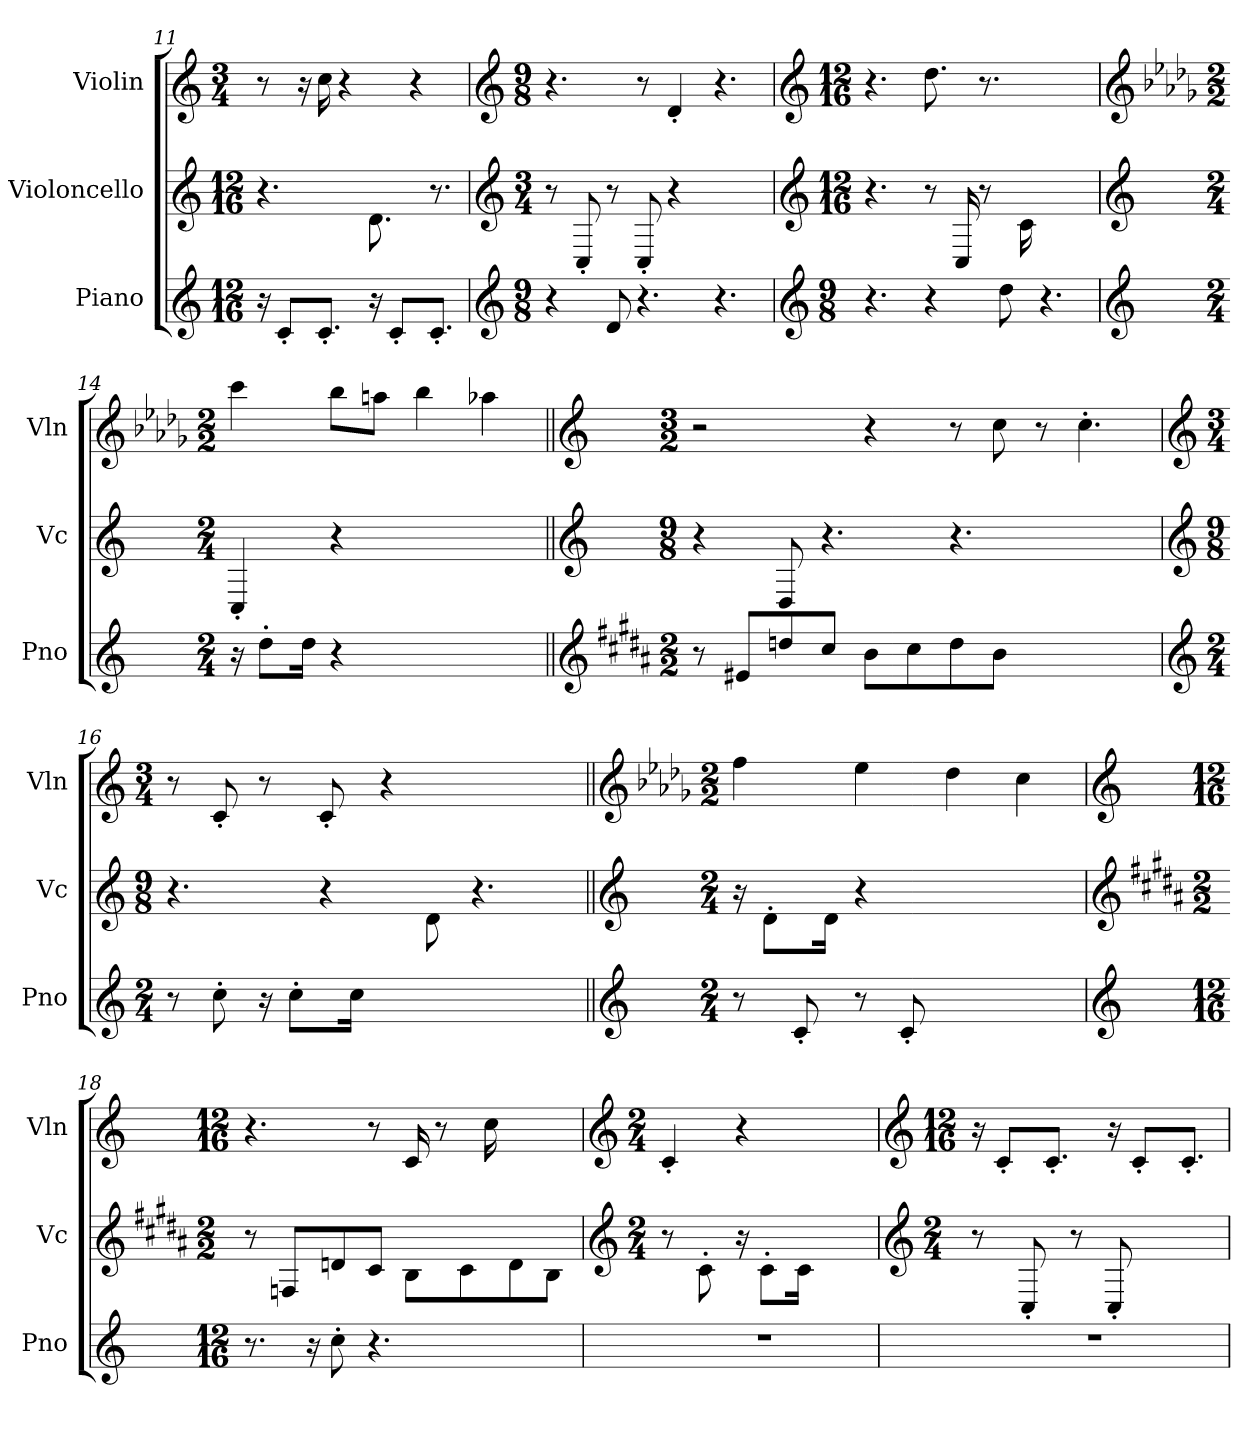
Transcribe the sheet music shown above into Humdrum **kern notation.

**kern	**kern	**kern
*part3	*part2	*part1
*staff3	*staff2	*staff1
*I"Piano	*I"Violoncello	*I"Violin
*I'Pno	*I'Vc	*I'Vln
*clefG2	*clefG2	*clefG2
*k[]	*k[]	*k[]
*M12/16	*M12/16	*M3/4
*MM88	*MM88	*MM81
=11	=11	=11
16r	4.r	8r
8c'/L	.	.
.	.	16r
8.c'/J	.	16cc\
.	.	4r
16r	8.d\	.
8c'/L	.	.
.	.	4r
8.c'/J	8.r	.
!!LO:LB:g=z
=12	=12	=12
*clefG2	*clefG2	*clefG2
*M9/8	*M3/4	*M9/8
*	*	*MM132
4r	8r	4.r
.	8C'/	.
8d/	8r	.
4.r	8C'/	8r
.	4r	4d'/
4.r	4.ryy	4.r
=13	=13	=13
*clefG2	*clefG2	*clefG2
*M9/8	*M12/16	*M12/16
*	*	*MM132
4.r	4.r	4.r
4r	8r	8.dd\
.	16C/	.
.	8r	8.r
8dd\	.	.
.	16c\	.
4.r	4.ryy	4.ryy
=14	=14	=14
*clefG2	*clefG2	*clefG2
*	*	*k[b-e-a-d-g-]
*M2/4	*M2/4	*M2/2
*	*	*MM120
16r	4C'/	4ccc\
8dd'\L	.	.
16dd\Jk	.	.
4r	4r	8bb-\L
.	.	8aan\J
2ryy	2ryy	4bb-\
.	.	4aa-X\
!!LO:PB:g=z
=15||	=15||	=15||
*clefG2	*clefG2	*clefG2
*k[f#c#g#d#a#]	*	*k[]
*M2/2	*M9/8	*M3/2
*	*	*MM124
8r	4r	2r
8e#X/L	.	.
8ddn/	8D/	.
8cc#/J	4.r	.
8b\L	.	4r
8cc#\	.	.
8dd\	4.r	8r
8b\J	.	8cc\
2ryy	.	8r
.	4.ryy	4.cc'\
=16	=16	=16
*clefG2	*clefG2	*clefG2
*k[]	*	*
*M2/4	*M9/8	*M3/4
*	*	*MM120
8r	4.r	8r
8cc'\	.	8c'/
16r	.	8r
8cc'\L	.	.
.	4r	8c'/
16cc\Jk	.	.
2ryy	.	4r
.	8d\	.
.	4.r	4.ryy
8ryy	.	.
!!LO:LB:g=z
=17||	=17||	=17||
*clefG2	*clefG2	*clefG2
*	*	*k[b-e-a-d-g-]
*M2/4	*M2/4	*M2/2
*	*	*MM120
8r	16r	4ff\
.	8d'\L	.
8c'/	.	.
.	16d\Jk	.
8r	4r	4ee-\
8c'/	.	.
2ryy	2ryy	4dd-\
.	.	4cc\
=18	=18	=18
*clefG2	*clefG2	*clefG2
*	*k[f#c#g#d#a#]	*k[]
*M12/16	*M2/2	*M12/16
*	*	*MM81
8.r	8r	4.r
.	8Fn/L	.
16r	.	.
8cc'\	8dn/	.
4.r	8c#/J	8r
.	8B\L	16c/
.	.	8r
.	8c#\	.
.	.	16cc\
4ryy	8d\	4ryy
.	8B\J	.
=19	=19	=19
*	*clefG2	*clefG2
*	*k[]	*
*	*M2/4	*M2/4
*	*	*MM120
2.r	8r	4c'/
.	8c'\	.
.	16r	4r
.	8c'\L	.
.	16c\Jk	.
.	4ryy	4ryy
!!LO:LB:g=z
=20	=20	=20
*	*clefG2	*clefG2
*	*M2/4	*M12/16
*	*	*MM120
2.r	8r	16r
.	.	8c'/L
.	8C'/	.
.	.	8.c'/J
.	8r	.
.	8C'/	16r
.	.	8c'/L
.	4ryy	.
.	.	8.c'/J
=	=	=
*-	*-	*-
